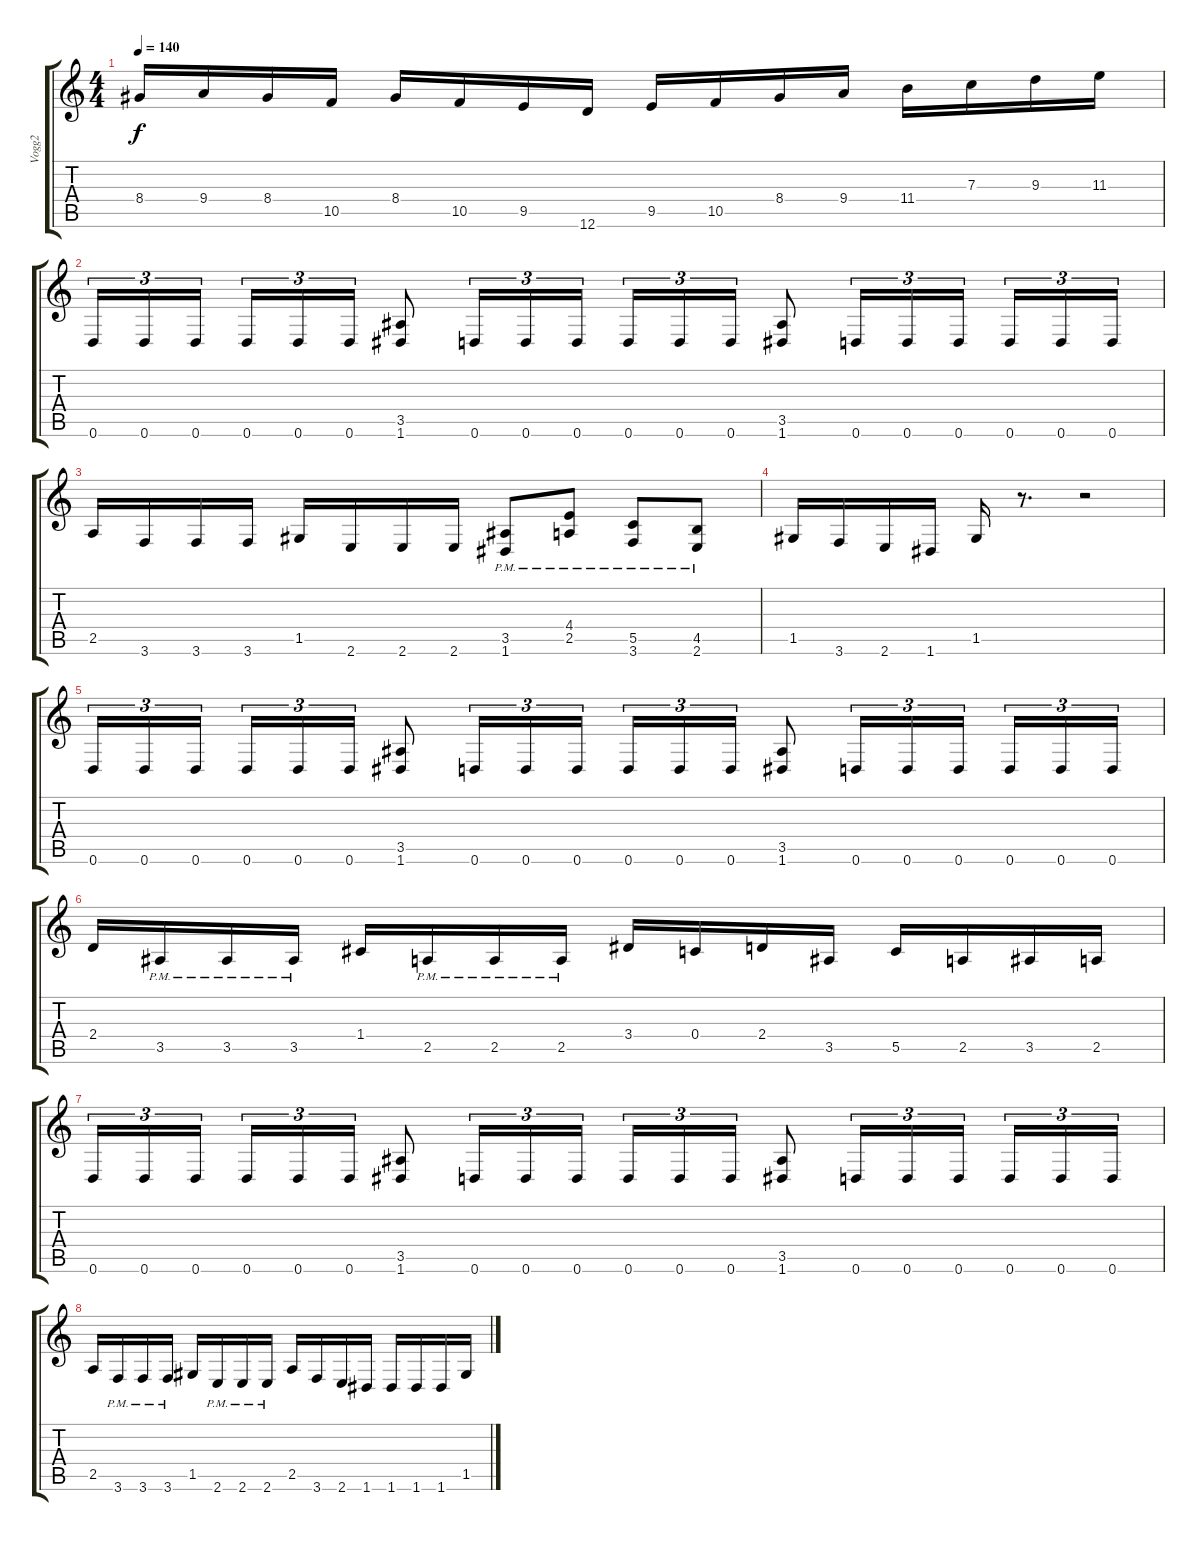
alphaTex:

\track ("Vogg2" "Vogg2") {instrument distortionguitar}
\staff {score tabs}
\tuning (D4 A3 F3 C3 G2 D2) {hide}
\ts (4 4)
\tempo 140
\clef g2
\ks c
8.4.16{dy f} 9.4.16 8.4.16 10.5.16 8.4.16 10.5.16 9.5.16 12.6.16 9.5.16 10.5.16 8.4.16 9.4.16 11.4.16 7.3.16 9.3.16 11.3.16 |
0.6.16{tu (3 2)} 0.6.16{tu (3 2)} 0.6.16{tu (3 2)} 0.6.16{tu (3 2)} 0.6.16{tu (3 2)} 0.6.16{tu (3 2)} (3.5 1.6).8 0.6.16{tu (3 2)} 0.6.16{tu (3 2)} 0.6.16{tu (3 2)} 0.6.16{tu (3 2)} 0.6.16{tu (3 2)} 0.6.16{tu (3 2)} (3.5 1.6).8 0.6.16{tu (3 2)} 0.6.16{tu (3 2)} 0.6.16{tu (3 2)} 0.6.16{tu (3 2)} 0.6.16{tu (3 2)} 0.6.16{tu (3 2)} |
2.5.16 3.6.16 3.6.16 3.6.16 1.5.16 2.6.16 2.6.16 2.6.16 (3.5{pm} 1.6{pm}).8 (4.4{pm} 2.5{pm}).8 (5.5{pm} 3.6{pm}).8 (4.5{pm} 2.6{pm}).8 |
1.5.16 3.6.16 2.6.16 1.6.16 1.5.16 r.8{d} r.2 |
0.6.16{tu (3 2)} 0.6.16{tu (3 2)} 0.6.16{tu (3 2)} 0.6.16{tu (3 2)} 0.6.16{tu (3 2)} 0.6.16{tu (3 2)} (3.5 1.6).8 0.6.16{tu (3 2)} 0.6.16{tu (3 2)} 0.6.16{tu (3 2)} 0.6.16{tu (3 2)} 0.6.16{tu (3 2)} 0.6.16{tu (3 2)} (3.5 1.6).8 0.6.16{tu (3 2)} 0.6.16{tu (3 2)} 0.6.16{tu (3 2)} 0.6.16{tu (3 2)} 0.6.16{tu (3 2)} 0.6.16{tu (3 2)} |
2.4.16 3.5{pm}.16 3.5{pm}.16 3.5{pm}.16 1.4.16 2.5{pm}.16 2.5{pm}.16 2.5{pm}.16 3.4.16 0.4.16 2.4.16 3.5.16 5.5.16 2.5.16 3.5.16 2.5.16 |
0.6.16{tu (3 2)} 0.6.16{tu (3 2)} 0.6.16{tu (3 2)} 0.6.16{tu (3 2)} 0.6.16{tu (3 2)} 0.6.16{tu (3 2)} (3.5 1.6).8 0.6.16{tu (3 2)} 0.6.16{tu (3 2)} 0.6.16{tu (3 2)} 0.6.16{tu (3 2)} 0.6.16{tu (3 2)} 0.6.16{tu (3 2)} (3.5 1.6).8 0.6.16{tu (3 2)} 0.6.16{tu (3 2)} 0.6.16{tu (3 2)} 0.6.16{tu (3 2)} 0.6.16{tu (3 2)} 0.6.16{tu (3 2)} |
2.5.16 3.6{pm}.16 3.6{pm}.16 3.6{pm}.16 1.5.16 2.6{pm}.16 2.6{pm}.16 2.6{pm}.16 2.5.16 3.6.16 2.6.16 1.6.16 1.6.16 1.6.16 1.6.16 1.5.16
